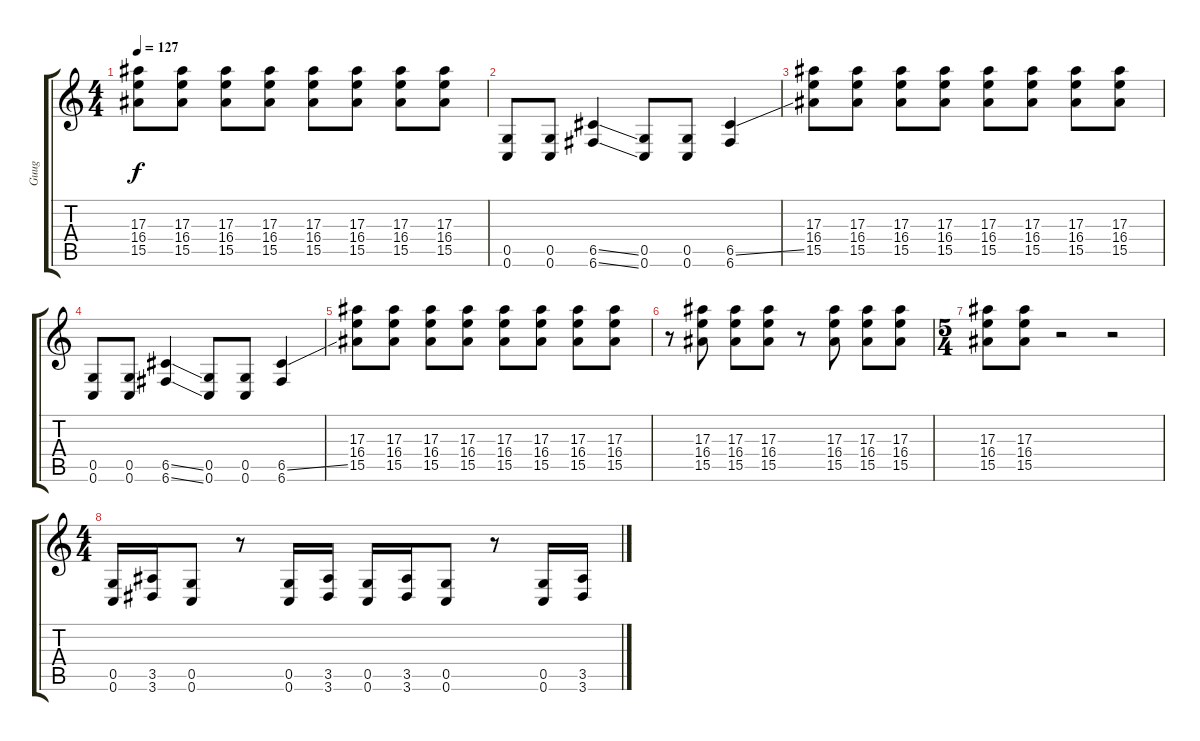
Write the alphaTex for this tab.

\track ("Guug" "Guug") {instrument distortionguitar}
\staff {score tabs}
\tuning (D4 A3 F3 C3 G2 C2) {hide}
\ts (4 4)
\tempo 127
\clef g2
\ks c
(17.3 16.4 15.5).8{dy f} (17.3 16.4 15.5).8 (17.3 16.4 15.5).8 (17.3 16.4 15.5).8 (17.3 16.4 15.5).8 (17.3 16.4 15.5).8 (17.3 16.4 15.5).8 (17.3 16.4 15.5).8 |
(0.5 0.6).8 (0.5 0.6).8 (6.5{ss} 6.6{ss}).4 (0.5 0.6).8 (0.5 0.6).8 (6.5{ss} 6.6).4 |
(17.3 16.4 15.5).8 (17.3 16.4 15.5).8 (17.3 16.4 15.5).8 (17.3 16.4 15.5).8 (17.3 16.4 15.5).8 (17.3 16.4 15.5).8 (17.3 16.4 15.5).8 (17.3 16.4 15.5).8 |
(0.5 0.6).8 (0.5 0.6).8 (6.5{ss} 6.6{ss}).4 (0.5 0.6).8 (0.5 0.6).8 (6.5{ss} 6.6).4 |
(17.3 16.4 15.5).8 (17.3 16.4 15.5).8 (17.3 16.4 15.5).8 (17.3 16.4 15.5).8 (17.3 16.4 15.5).8 (17.3 16.4 15.5).8 (17.3 16.4 15.5).8 (17.3 16.4 15.5).8 |
r.8 (17.3 16.4 15.5).8 (17.3 16.4 15.5).8 (17.3 16.4 15.5).8 r.8 (17.3 16.4 15.5).8 (17.3 16.4 15.5).8 (17.3 16.4 15.5).8 |
\ts (5 4)
(17.3 16.4 15.5).8 (17.3 16.4 15.5).8 r.2 r.2 |
\ts (4 4)
(0.5 0.6).16 (3.5 3.6).16 (0.5 0.6).8 r.8 (0.5 0.6).16 (3.5 3.6).16 (0.5 0.6).16 (3.5 3.6).16 (0.5 0.6).8 r.8 (0.5 0.6).16 (3.5 3.6).16
